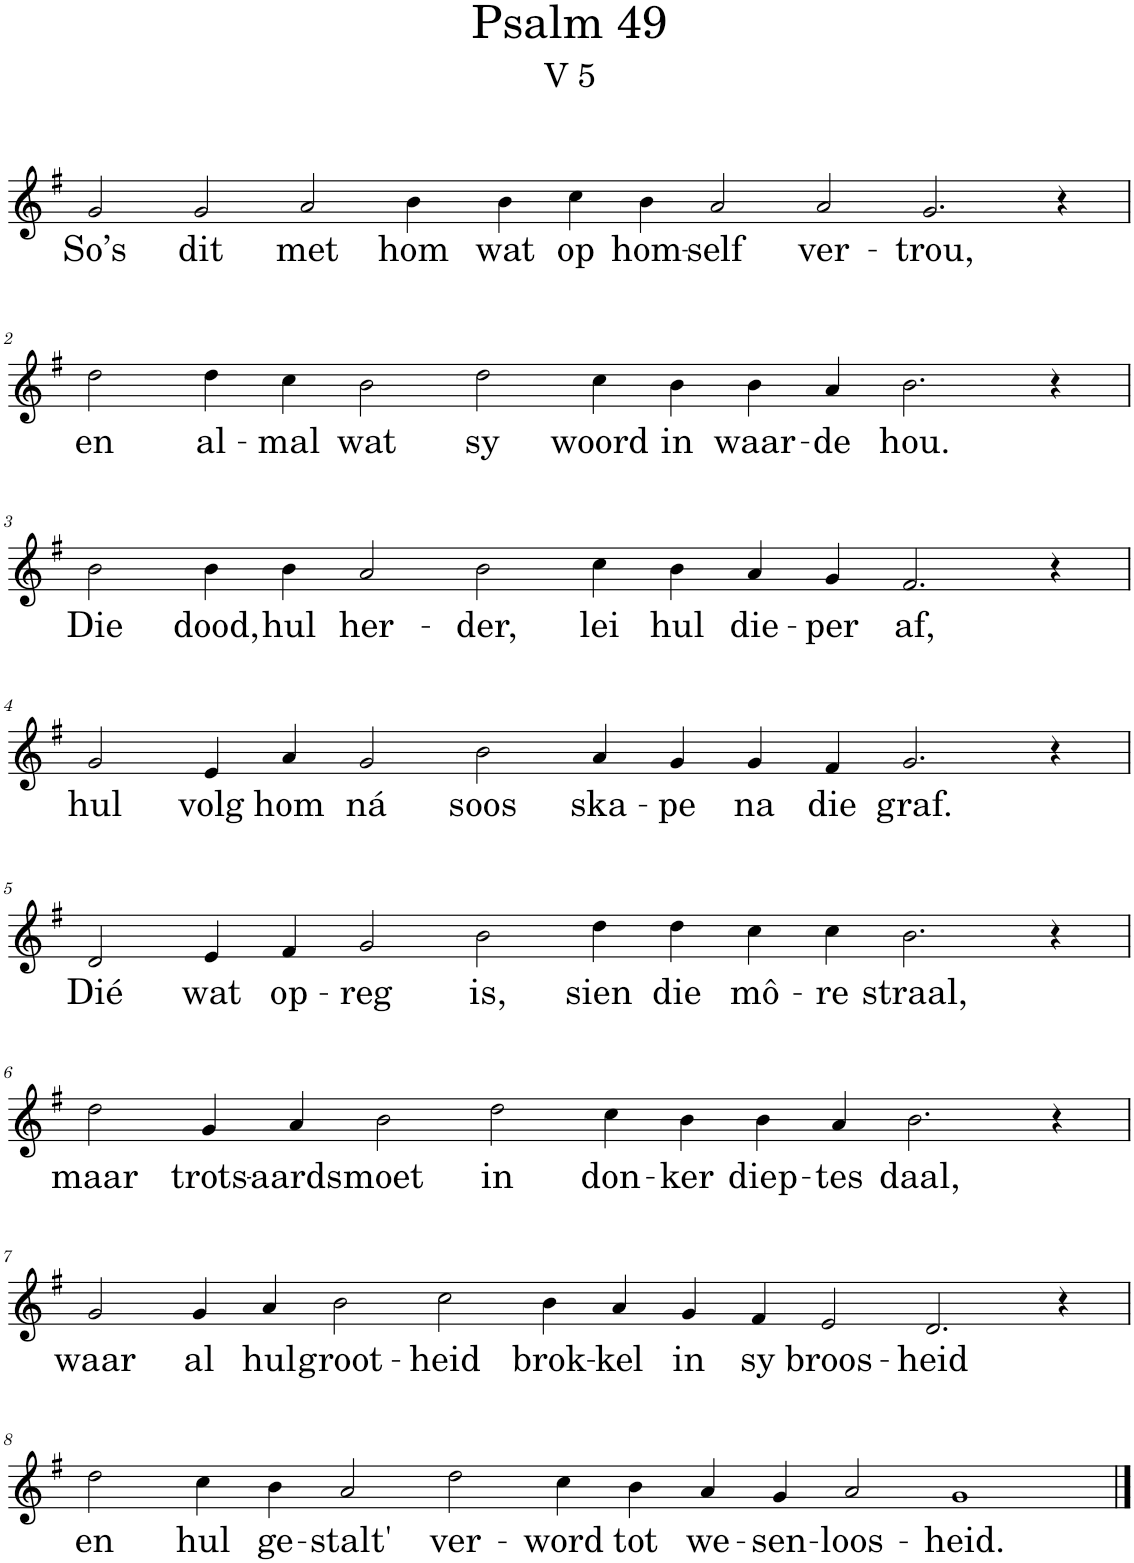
**kern	**text
*part1	*part1
*staff1	*staff1
*I"Pipe Organ	*
*I'Org.	*
*clefG2	*
*k[f#]	*
*M18/4	*
=1	=1
!	!LO:LY:b
2g/	So’s
!	!LO:LY:b
2g/	dit
!	!LO:LY:b
2a/	met
!	!LO:LY:b
4b\	hom
!	!LO:LY:b
4b\	wat
!	!LO:LY:b
4cc\	op
!	!LO:LY:b
4b\	hom-
!	!LO:LY:b
2a/	-self
!	!LO:LY:b
2a/	ver-
!	!LO:LY:b
2.g/	-trou,
4r	.
!!LO:LB:g=z
=2	=2
*M16/4	*
!	!LO:LY:b
2dd\	en
!	!LO:LY:b
4dd\	al-
!	!LO:LY:b
4cc\	-mal
!	!LO:LY:b
2b\	wat
!	!LO:LY:b
2dd\	sy
!	!LO:LY:b
4cc\	woord
!	!LO:LY:b
4b\	in
!	!LO:LY:b
4b\	waar-
!	!LO:LY:b
4a/	-de
!	!LO:LY:b
2.b\	hou.
4r	.
!!LO:LB:g=z
=3	=3
!	!LO:LY:b
2b\	Die
!	!LO:LY:b
4b\	dood,
!	!LO:LY:b
4b\	hul
!	!LO:LY:b
2a/	her-
!	!LO:LY:b
2b\	-der,
!	!LO:LY:b
4cc\	lei
!	!LO:LY:b
4b\	hul
!	!LO:LY:b
4a/	die-
!	!LO:LY:b
4g/	-per
!	!LO:LY:b
2.f#/	af,
4r	.
!!LO:LB:g=z
=4	=4
!	!LO:LY:b
2g/	hul
!	!LO:LY:b
4e/	volg
!	!LO:LY:b
4a/	hom
!	!LO:LY:b
2g/	ná
!	!LO:LY:b
2b\	soos
!	!LO:LY:b
4a/	ska-
!	!LO:LY:b
4g/	-pe
!	!LO:LY:b
4g/	na
!	!LO:LY:b
4f#/	die
!	!LO:LY:b
2.g/	graf.
4r	.
!!LO:LB:g=z
=5	=5
!	!LO:LY:b
2d/	Dié
!	!LO:LY:b
4e/	wat
!	!LO:LY:b
4f#/	op-
!	!LO:LY:b
2g/	-reg
!	!LO:LY:b
2b\	is,
!	!LO:LY:b
4dd\	sien
!	!LO:LY:b
4dd\	die
!	!LO:LY:b
4cc\	mô-
!	!LO:LY:b
4cc\	-re
!	!LO:LY:b
2.b\	straal,
4r	.
!!LO:LB:g=z
=6	=6
!	!LO:LY:b
2dd\	maar
!	!LO:LY:b
4g/	trots-
!	!LO:LY:b
4a/	-aards
!	!LO:LY:b
2b\	moet
!	!LO:LY:b
2dd\	in
!	!LO:LY:b
4cc\	don-
!	!LO:LY:b
4b\	-ker
!	!LO:LY:b
4b\	diep-
!	!LO:LY:b
4a/	-tes
!	!LO:LY:b
2.b\	daal,
4r	.
!!LO:LB:g=z
=7	=7
*M18/4	*
!	!LO:LY:b
2g/	waar
!	!LO:LY:b
4g/	al
!	!LO:LY:b
4a/	hul
!	!LO:LY:b
2b\	groot-
!	!LO:LY:b
2cc\	-heid
!	!LO:LY:b
4b\	brok-
!	!LO:LY:b
4a/	-kel
!	!LO:LY:b
4g/	in
!	!LO:LY:b
4f#/	sy
!	!LO:LY:b
2e/	broos-
!	!LO:LY:b
2.d/	-heid
4r	.
!!LO:LB:g=z
=8	=8
!	!LO:LY:b
2dd\	en
!	!LO:LY:b
4cc\	hul
!	!LO:LY:b
4b\	ge-
!	!LO:LY:b
2a/	-stalt'
!	!LO:LY:b
2dd\	ver-
!	!LO:LY:b
4cc\	-word
!	!LO:LY:b
4b\	tot
!	!LO:LY:b
4a/	we-
!	!LO:LY:b
4g/	-sen-
!	!LO:LY:b
2a/	-loos-
!	!LO:LY:b
1g	-heid.
==	==
*-	*-
